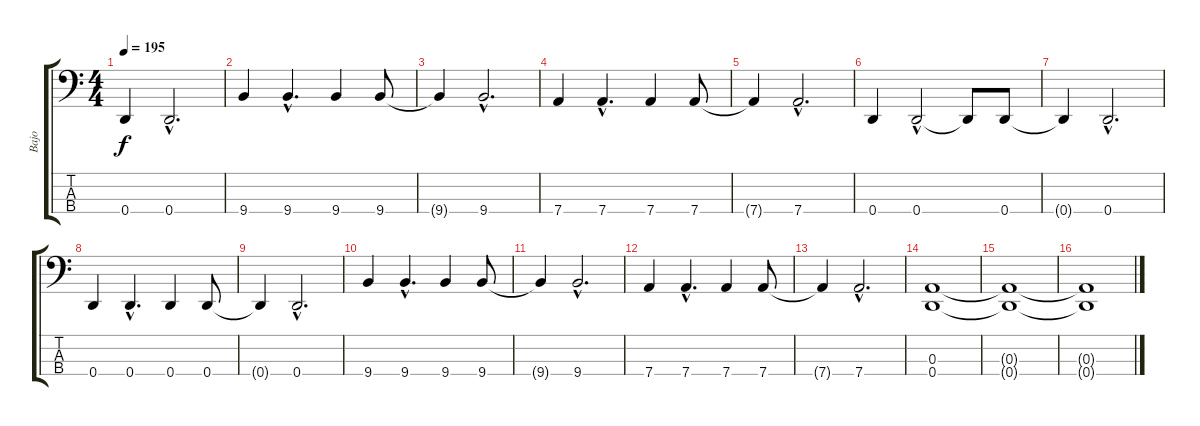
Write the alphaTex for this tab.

\track ("Bajo" "Bajo") {instrument electricbasspick}
\staff {score tabs}
\tuning (G2 D2 A1 D1) {hide}
\ts (4 4)
\tempo 195
\clef f4
\ks c
0.4{t}.4{dy f} 0.4{hac}.2{d} |
9.4.4 9.4{hac}.4{d} 9.4.4 9.4.8 |
9.4{t}.4 9.4{hac}.2{d} |
7.4.4 7.4{hac}.4{d} 7.4.4 7.4.8 |
7.4{t}.4 7.4{hac}.2{d} |
0.4.4 0.4{hac}.2 0.4{t}.8 0.4.8 |
0.4{t}.4 0.4{hac}.2{d} |
0.4.4 0.4{hac}.4{d} 0.4.4 0.4.8 |
0.4{t}.4 0.4{hac}.2{d} |
9.4.4 9.4{hac}.4{d} 9.4.4 9.4.8 |
9.4{t}.4 9.4{hac}.2{d} |
7.4.4 7.4{hac}.4{d} 7.4.4 7.4.8 |
7.4{t}.4 7.4{hac}.2{d} |
(0.3 0.4).1 |
(0.3{t} 0.4{t}).1 |
(0.3{t} 0.4{t}).1
